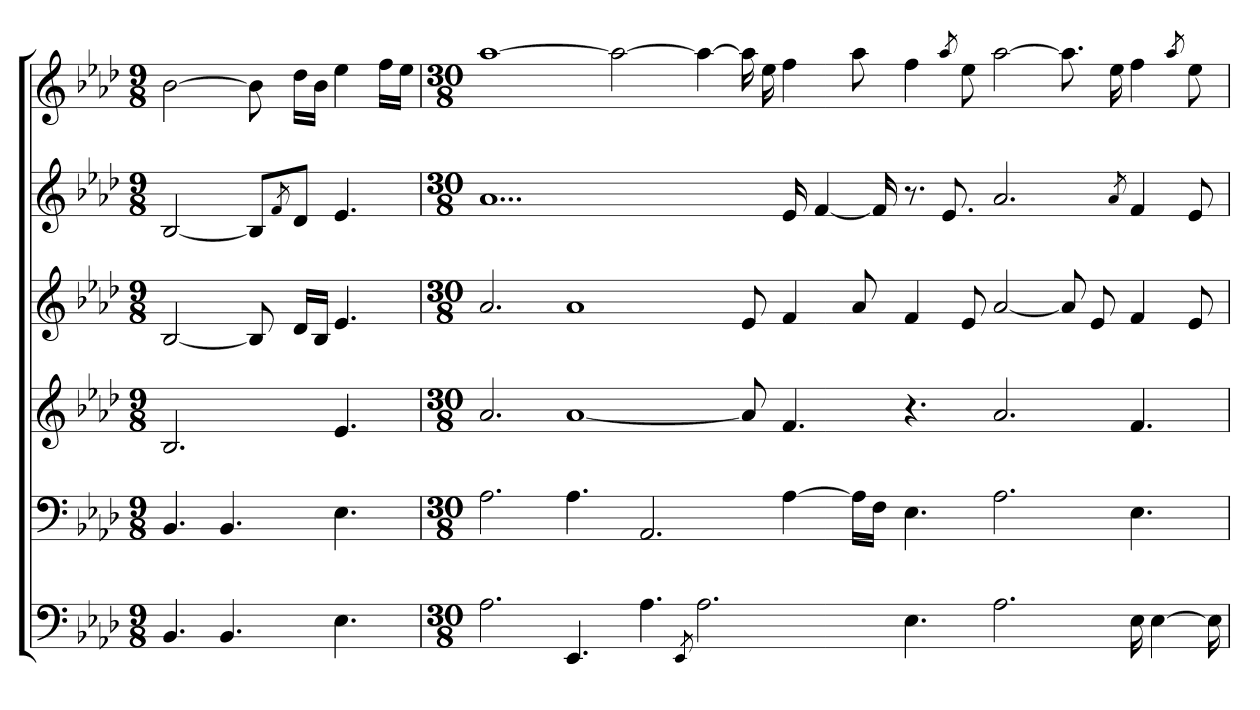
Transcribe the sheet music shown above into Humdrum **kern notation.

**kern	**kern	**kern	**kern	**kern	**kern
*part6	*part5	*part4	*part3	*part2	*part1
*staff6	*staff5	*staff4	*staff3	*staff2	*staff1
*clefF4	*clefF4	*clefG2	*clefG2	*clefG2	*clefG2
*k[b-e-a-d-]	*k[b-e-a-d-]	*k[b-e-a-d-]	*k[b-e-a-d-]	*k[b-e-a-d-]	*k[b-e-a-d-]
*M9/8	*M9/8	*M9/8	*M9/8	*M9/8	*M9/8
=1	=1	=1	=1	=1	=1
4.BB-	4.BB-	2.B-	[2B-	[2B-	[2b-
4.BB-	4.BB-	.	.	.	.
.	.	.	8B-]	8B-/L]	8b-]
.	.	.	.	8qf/	.
.	.	.	16d-/LL	8d-/J	16dd-\LL
.	.	.	16B-/JJ	.	16b-\JJ
4.E-	4.E-	4.e-	4.e-	4.e-	4ee-
.	.	.	.	.	16ff\LL
.	.	.	.	.	16ee-\JJ
=2	=2	=2	=2	=2	=2
*M30/8	*M30/8	*M30/8	*M30/8	*M30/8	*M30/8
2.A-	2.A-	2.a-	2.a-	1...a-	[1aa-
4.EE-	4.A-	[1a-	1a-	.	.
.	.	.	.	.	2aa-_
4.A-	2.AA-	.	.	.	.
8qEE-	.	.	.	.	.
2.A-	.	.	.	.	4aa-_
.	.	8a-]	8e-	.	16aa-]
.	.	.	.	.	16ee-
.	[4A-	4.f	4f	16e-	4ff
.	.	.	.	[4f	.
.	16A-\LL]	.	8a-	.	8aa-
.	16F\JJ	.	.	16f]	.
4.E-	4.E-	4.r	4f	8.r	4ff
.	.	.	.	8.e-	.
.	.	.	.	.	8qaa-
.	.	.	8e-	.	8ee-
2.A-	2.A-	2.a-	[2a-	2.a-	[2aa-
.	.	.	8a-]	.	8.aa-]
.	.	.	8e-	.	.
.	.	.	.	.	16ee-
.	.	.	.	8qa-	.
16E-	4.E-	4.f	4f	4f	4ff
[4E-	.	.	.	.	.
.	.	.	.	.	8qaa-
.	.	.	8e-	8e-	8ee-
16E-]	.	.	.	.	.
=	=	=	=	=	=
*-	*-	*-	*-	*-	*-
